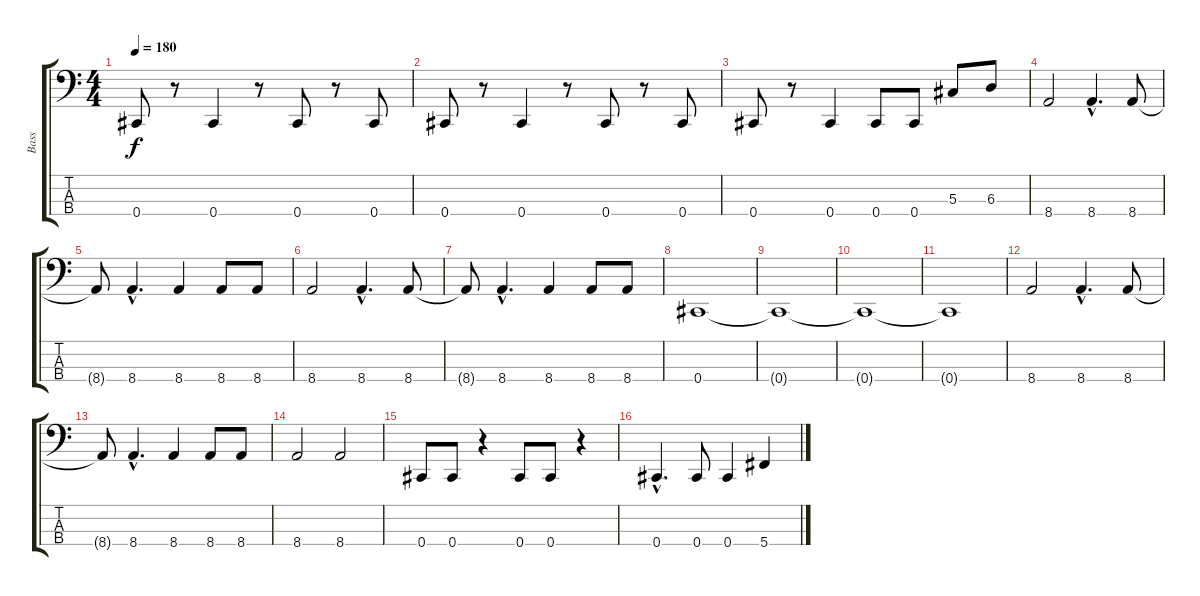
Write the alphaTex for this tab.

\track ("Bass" "Bass") {instrument electricbasspick}
\staff {score tabs}
\tuning (Gb2 Db2 Ab1 Db1) {hide}
\ts (4 4)
\tempo 180
\clef f4
\ks c
0.4.8{dy f} r.8 0.4.4 r.8 0.4.8 r.8 0.4.8 |
0.4.8 r.8 0.4.4 r.8 0.4.8 r.8 0.4.8 |
0.4.8 r.8 0.4.4 0.4.8 0.4.8 5.3.8 6.3.8 |
8.4.2 8.4{hac}.4{d} 8.4.8 |
8.4{t}.8 8.4{hac}.4{d} 8.4.4 8.4.8 8.4.8 |
8.4.2 8.4{hac}.4{d} 8.4.8 |
8.4{t}.8 8.4{hac}.4{d} 8.4.4 8.4.8 8.4.8 |
0.4.1 |
0.4{t}.1 |
0.4{t}.1 |
0.4{t}.1 |
8.4.2 8.4{hac}.4{d} 8.4.8 |
8.4{t}.8 8.4{hac}.4{d} 8.4.4 8.4.8 8.4.8 |
8.4.2 8.4.2 |
0.4.8 0.4.8 r.4 0.4.8 0.4.8 r.4 |
0.4{hac}.4{d} 0.4.8 0.4.4 5.4.4
